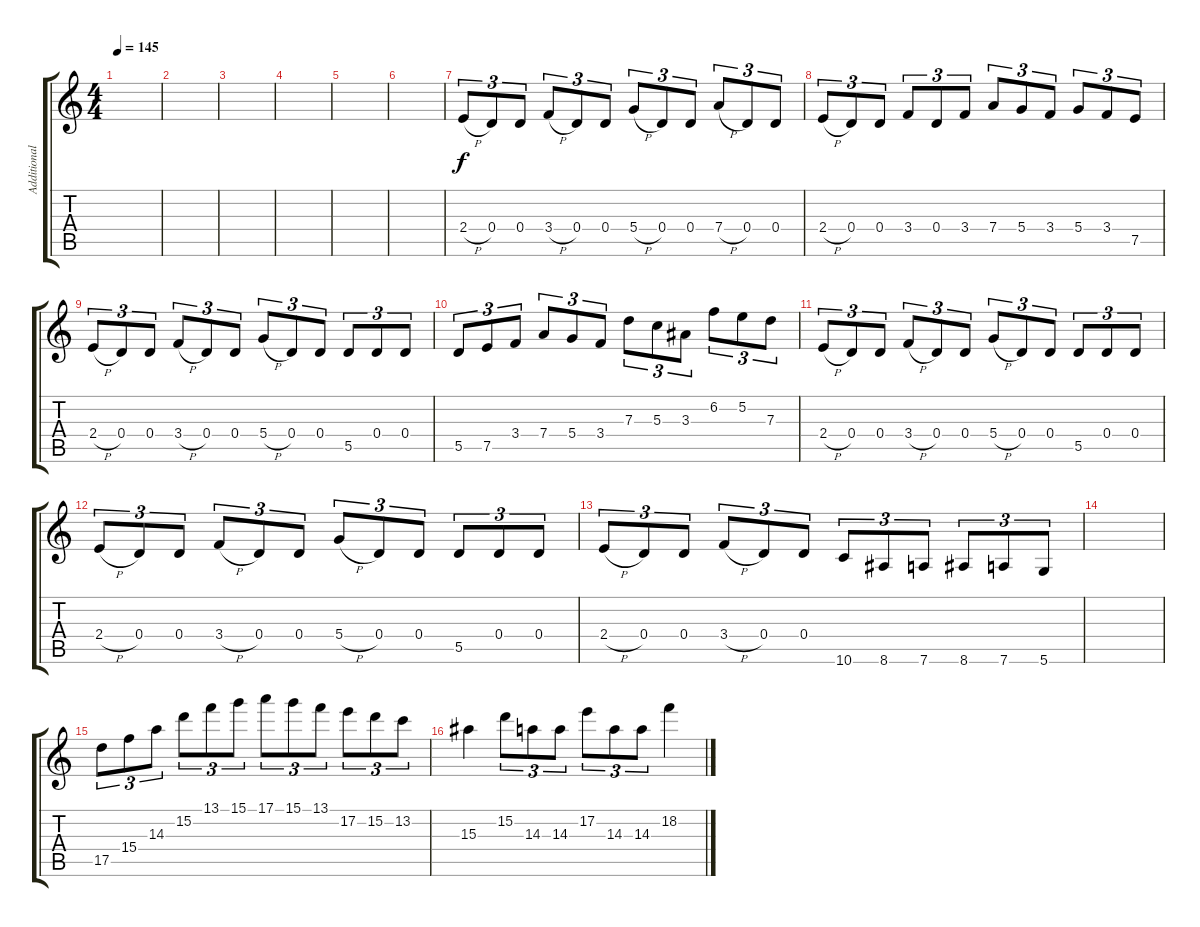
\track ("Additional Guitar 2" "Additional") {instrument distortionguitar}
\staff {score tabs}
\tuning (E4 B3 G3 D3 A2 D2) {hide}
\ts (4 4)
\tempo 145
\clef g2
\ks c
|
|
|
|
|
|
2.4{h}.8{tu (3 2)} 0.4.8{tu (3 2)} 0.4.8{tu (3 2)} 3.4{h}.8{tu (3 2)} 0.4.8{tu (3 2)} 0.4.8{tu (3 2)} 5.4{h}.8{tu (3 2)} 0.4.8{tu (3 2)} 0.4.8{tu (3 2)} 7.4{h}.8{tu (3 2)} 0.4.8{tu (3 2)} 0.4.8{tu (3 2)} |
2.4{h}.8{tu (3 2)} 0.4.8{tu (3 2)} 0.4.8{tu (3 2)} 3.4.8{tu (3 2)} 0.4.8{tu (3 2)} 3.4.8{tu (3 2)} 7.4.8{tu (3 2)} 5.4.8{tu (3 2)} 3.4.8{tu (3 2)} 5.4.8{tu (3 2)} 3.4.8{tu (3 2)} 7.5.8{tu (3 2)} |
2.4{h}.8{tu (3 2)} 0.4.8{tu (3 2)} 0.4.8{tu (3 2)} 3.4{h}.8{tu (3 2)} 0.4.8{tu (3 2)} 0.4.8{tu (3 2)} 5.4{h}.8{tu (3 2)} 0.4.8{tu (3 2)} 0.4.8{tu (3 2)} 5.5.8{tu (3 2)} 0.4.8{tu (3 2)} 0.4.8{tu (3 2)} |
5.5.8{tu (3 2)} 7.5.8{tu (3 2)} 3.4.8{tu (3 2)} 7.4.8{tu (3 2)} 5.4.8{tu (3 2)} 3.4.8{tu (3 2)} 7.3.8{tu (3 2)} 5.3.8{tu (3 2)} 3.3.8{tu (3 2)} 6.2.8{tu (3 2)} 5.2.8{tu (3 2)} 7.3.8{tu (3 2)} |
2.4{h}.8{tu (3 2)} 0.4.8{tu (3 2)} 0.4.8{tu (3 2)} 3.4{h}.8{tu (3 2)} 0.4.8{tu (3 2)} 0.4.8{tu (3 2)} 5.4{h}.8{tu (3 2)} 0.4.8{tu (3 2)} 0.4.8{tu (3 2)} 5.5.8{tu (3 2)} 0.4.8{tu (3 2)} 0.4.8{tu (3 2)} |
2.4{h}.8{tu (3 2)} 0.4.8{tu (3 2)} 0.4.8{tu (3 2)} 3.4{h}.8{tu (3 2)} 0.4.8{tu (3 2)} 0.4.8{tu (3 2)} 5.4{h}.8{tu (3 2)} 0.4.8{tu (3 2)} 0.4.8{tu (3 2)} 5.5.8{tu (3 2)} 0.4.8{tu (3 2)} 0.4.8{tu (3 2)} |
2.4{h}.8{tu (3 2)} 0.4.8{tu (3 2)} 0.4.8{tu (3 2)} 3.4{h}.8{tu (3 2)} 0.4.8{tu (3 2)} 0.4.8{tu (3 2)} 10.6.8{tu (3 2)} 8.6.8{tu (3 2)} 7.6.8{tu (3 2)} 8.6.8{tu (3 2)} 7.6.8{tu (3 2)} 5.6.8{tu (3 2)} |
|
17.5.8{tu (3 2)} 15.4.8{tu (3 2)} 14.3.8{tu (3 2)} 15.2.8{tu (3 2)} 13.1.8{tu (3 2)} 15.1.8{tu (3 2)} 17.1.8{tu (3 2)} 15.1.8{tu (3 2)} 13.1.8{tu (3 2)} 17.2.8{tu (3 2)} 15.2.8{tu (3 2)} 13.2.8{tu (3 2)} |
15.3.4 15.2.8{tu (3 2)} 14.3.8{tu (3 2)} 14.3.8{tu (3 2)} 17.2.8{tu (3 2)} 14.3.8{tu (3 2)} 14.3.8{tu (3 2)} 18.2.4
